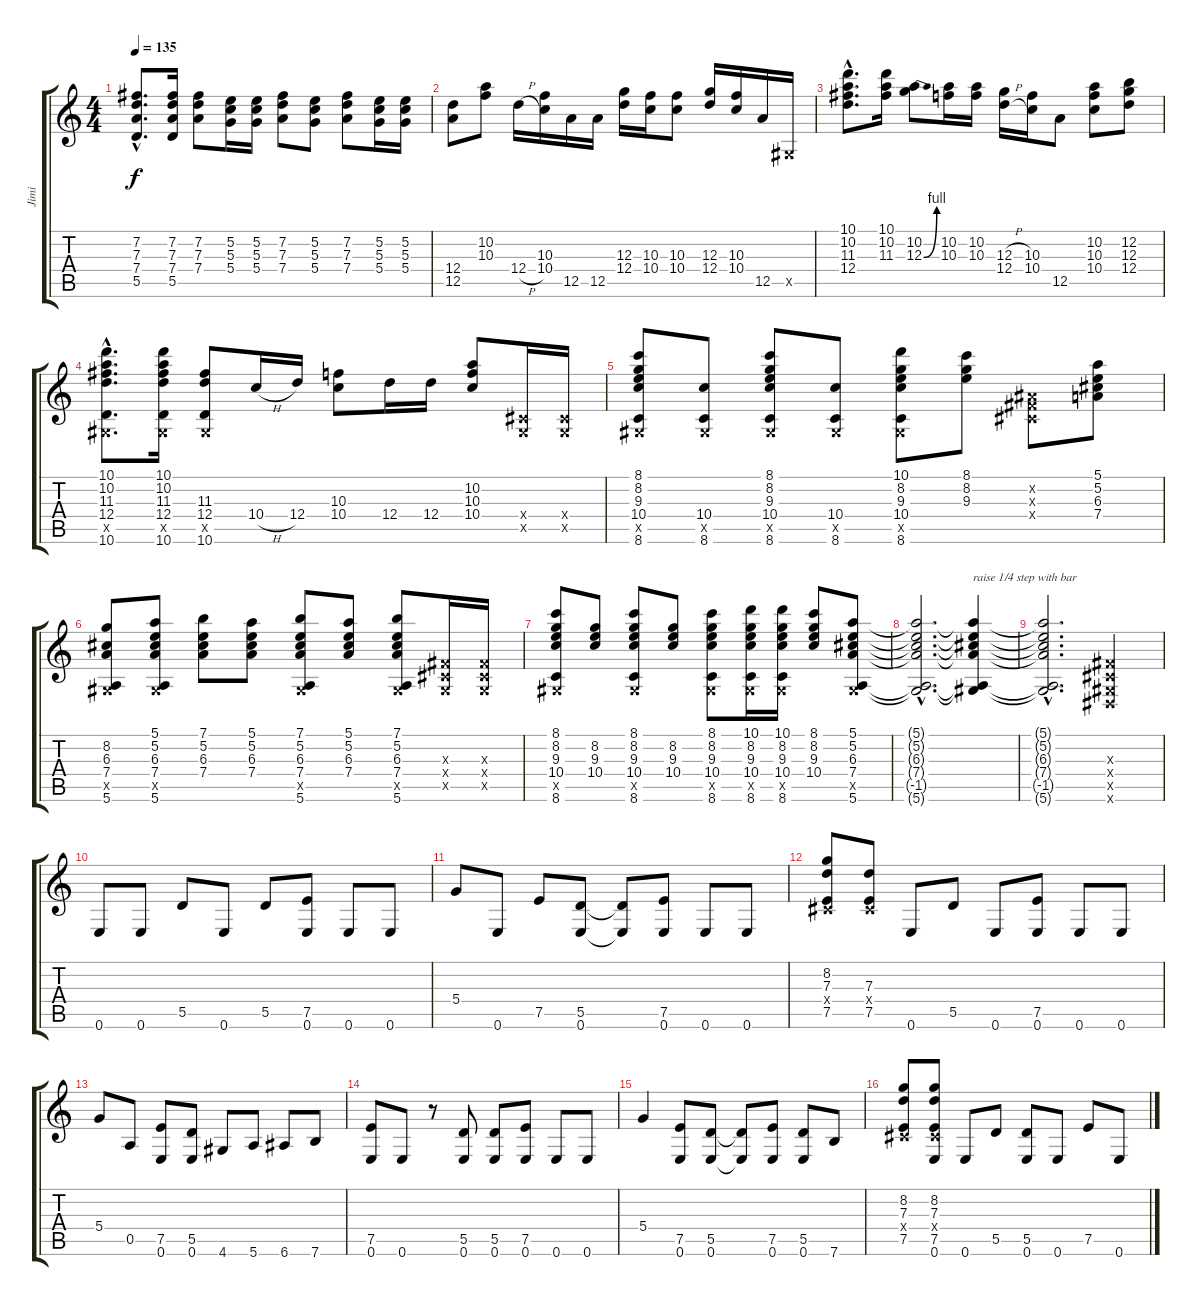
\track ("Jimi " "Jimi ") {instrument electricguitarclean}
\staff {score tabs}
\tuning (E4 B3 G3 D3 A2 E2) {hide}
\ts (4 4)
\tempo 135
\clef g2
\ks c
(7.2{hac} 7.3{hac} 7.4{hac} 5.5{hac}).8{d dy f} (7.2 7.3 7.4 5.5).16 (7.2 7.3 7.4).8 (5.2 5.3 5.4).16 (5.2 5.3 5.4).16 (7.2 7.3 7.4).8 (5.2 5.3 5.4).8 (7.2 7.3 7.4).8 (5.2 5.3 5.4).16 (5.2 5.3 5.4).16 |
(12.4 12.5).8 (10.2 10.3).8 12.4{h}.16 (10.3 10.4).16 12.5.16 12.5.16 (12.3 12.4).16 (10.3 10.4).16 (10.3 10.4).8 (12.3 12.4).16 (10.3 10.4).16 12.5.16 -1.5{x}.16 |
(10.1{hac} 10.2{hac} 11.3{hac} 12.4{hac}).8{d} (10.1 10.2 11.3).16 (10.2 12.3{be (bend 0 0 60 4)}).8 (10.2 10.3).16 (10.2 10.3).16 (12.3{h} 12.4{h}).16 (10.3 10.4).16 12.5.8 (10.2 10.3 10.4).8 (12.2 12.3 12.4).8 |
(10.1{hac} 10.2{hac} 11.3{hac} 12.4{hac} -1.5{hac x} 10.6{hac}).8{d} (10.1 10.2 11.3 12.4 -1.5{x} 10.6).16 (11.3 12.4 -1.5{x} 10.6).8 10.4{h}.16 12.4.16 (10.3 10.4).8 12.4.16 12.4.16 (10.2 10.3 10.4).8 (-1.4{x} -1.5{x}).16 (-1.4{x} -1.5{x}).16 |
(8.1 8.2 9.3 10.4 -1.5{x} 8.6).8 (10.4 -1.5{x} 8.6).8 (8.1 8.2 9.3 10.4 -1.5{x} 8.6).8 (10.4 -1.5{x} 8.6).8 (10.1 8.2 9.3 10.4 -1.5{x} 8.6).8 (8.1 8.2 9.3).8 (-1.2{x} -1.3{x} -1.4{x}).8 (5.1 5.2 6.3 7.4).8 |
(8.2 6.3 7.4 -1.5{x} 5.6).8 (5.1 5.2 6.3 7.4 -1.5{x} 5.6).8 (7.1 5.2 6.3 7.4).8 (5.1 5.2 6.3 7.4).8 (7.1 5.2 6.3 7.4 -1.5{x} 5.6).8 (5.1 5.2 6.3 7.4).8 (7.1 5.2 6.3 7.4 -1.5{x} 5.6).8 (-1.3{x} -1.4{x} -1.5{x}).16 (-1.3{x} -1.4{x} -1.5{x}).16 |
(8.1 8.2 9.3 10.4 -1.5{x} 8.6).8 (8.2 9.3 10.4).8 (8.1 8.2 9.3 10.4 -1.5{x} 8.6).8 (8.2 9.3 10.4).8 (8.1 8.2 9.3 10.4 -1.5{x} 8.6).8 (10.1 8.2 9.3 10.4 -1.5{x} 8.6).16 (10.1 8.2 9.3 10.4 -1.5{x} 8.6).16 (8.1 8.2 9.3 10.4).8 (5.1 5.2 6.3 7.4 -1.5{x} 5.6).8 |
(5.1{hac t} 5.2{hac t} 6.3{hac t} 7.4{hac t} -1.5{hac t} 5.6{hac t}).2{d} (5.1{t} 5.2{t} 6.3{t} 7.4{t} -1.5{t} 5.6{t}).4{txt "raise 1/4 step with bar"} |
(5.1{hac t} 5.2{hac t} 6.3{hac t} 7.4{hac t} -1.5{hac t} 5.6{hac t}).2{d} (-1.3{x} -1.4{x} -1.5{x} -1.6{x}).4 |
0.6.8 0.6.8 5.5.8 0.6.8 5.5.8 (7.5 0.6).8 0.6.8 0.6.8 |
5.4.8 0.6.8 7.5.8 (5.5 0.6).8 (5.5{t} 0.6{t}).8 (7.5 0.6).8 0.6.8 0.6.8 |
(8.2 7.3 -1.4{x} 7.5).8 (7.3 -1.4{x} 7.5).8 0.6.8 5.5.8 0.6.8 (7.5 0.6).8 0.6.8 0.6.8 |
5.4.8 0.5.8 (7.5 0.6).8 (5.5 0.6).8 4.6.8 5.6.8 6.6.8 7.6.8 |
(7.5 0.6).8 0.6.8 r.8 (5.5 0.6).8 (5.5 0.6).8 (7.5 0.6).8 0.6.8 0.6.8 |
5.4.4 (7.5 0.6).8 (5.5 0.6).8 (5.5{t} 0.6{t}).8 (7.5 0.6).8 (5.5 0.6).8 7.6.8 |
(8.2 7.3 -1.4{x} 7.5).8 (8.2 7.3 -1.4{x} 7.5 0.6).8 0.6.8 5.5.8 (5.5 0.6).8 0.6.8 7.5.8 0.6.8
